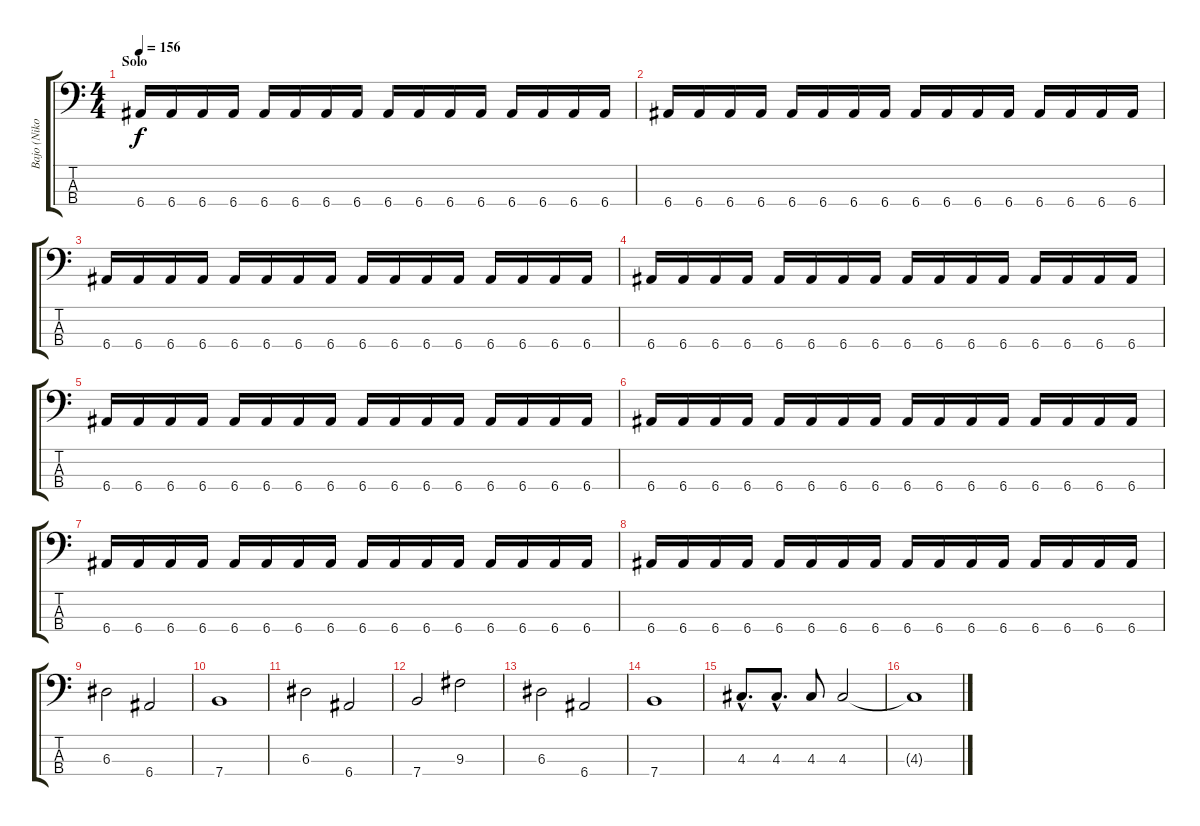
\track ("Bajo (Niko)" "Bajo (Niko") {instrument electricbassfinger}
\staff {score tabs}
\tuning (G2 D2 A1 E1) {hide}
\ts (4 4)
\section ("" "Solo")
\tempo 156
\clef f4
\ks c
6.4.16{dy f} 6.4.16 6.4.16 6.4.16 6.4.16 6.4.16 6.4.16 6.4.16 6.4.16 6.4.16 6.4.16 6.4.16 6.4.16 6.4.16 6.4.16 6.4.16 |
6.4.16 6.4.16 6.4.16 6.4.16 6.4.16 6.4.16 6.4.16 6.4.16 6.4.16 6.4.16 6.4.16 6.4.16 6.4.16 6.4.16 6.4.16 6.4.16 |
6.4.16 6.4.16 6.4.16 6.4.16 6.4.16 6.4.16 6.4.16 6.4.16 6.4.16 6.4.16 6.4.16 6.4.16 6.4.16 6.4.16 6.4.16 6.4.16 |
6.4.16 6.4.16 6.4.16 6.4.16 6.4.16 6.4.16 6.4.16 6.4.16 6.4.16 6.4.16 6.4.16 6.4.16 6.4.16 6.4.16 6.4.16 6.4.16 |
6.4.16 6.4.16 6.4.16 6.4.16 6.4.16 6.4.16 6.4.16 6.4.16 6.4.16 6.4.16 6.4.16 6.4.16 6.4.16 6.4.16 6.4.16 6.4.16 |
6.4.16 6.4.16 6.4.16 6.4.16 6.4.16 6.4.16 6.4.16 6.4.16 6.4.16 6.4.16 6.4.16 6.4.16 6.4.16 6.4.16 6.4.16 6.4.16 |
6.4.16 6.4.16 6.4.16 6.4.16 6.4.16 6.4.16 6.4.16 6.4.16 6.4.16 6.4.16 6.4.16 6.4.16 6.4.16 6.4.16 6.4.16 6.4.16 |
6.4.16 6.4.16 6.4.16 6.4.16 6.4.16 6.4.16 6.4.16 6.4.16 6.4.16 6.4.16 6.4.16 6.4.16 6.4.16 6.4.16 6.4.16 6.4.16 |
6.3.2 6.4.2 |
7.4.1 |
6.3.2 6.4.2 |
7.4.2 9.3.2 |
6.3.2 6.4.2 |
7.4.1 |
4.3{hac}.8{d} 4.3{hac}.8{d} 4.3.8 4.3.2 |
4.3{t}.1
